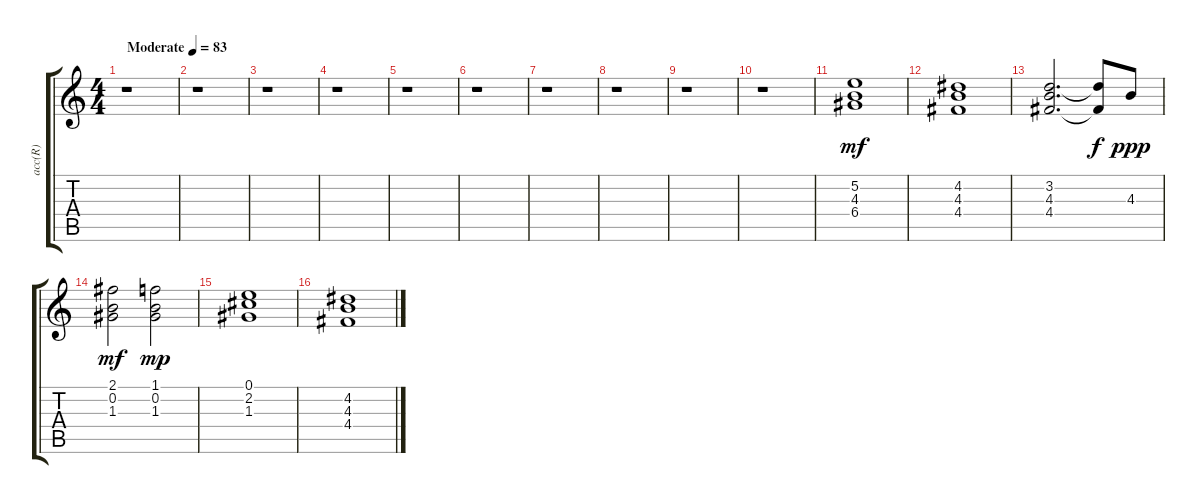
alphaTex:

\track ("acc(R)" "acc(R)") {instrument acousticguitarsteel}
\staff {score tabs}
\tuning (E4 B3 G3 D3 A2 E2) {hide}
\ts (4 4)
\tempo (83 "Moderate")
\clef g2
\ks c
r.1{dy mf instrument acousticguitarsteel} |
r.1 |
r.1 |
r.1 |
r.1 |
r.1 |
r.1 |
r.1 |
r.1 |
r.1 |
(5.2 4.3 6.4).1 |
(4.2 4.3 4.4).1 |
(3.2 4.3 4.4).2{d} (3.2{t} 4.4{t}).8{dy f} 4.3.8{dy ppp} |
(2.1 0.2 1.3).2{dy mf} (1.1 0.2 1.3).2{dy mp} |
(0.1 2.2 1.3).1 |
(4.2 4.3 4.4).1
